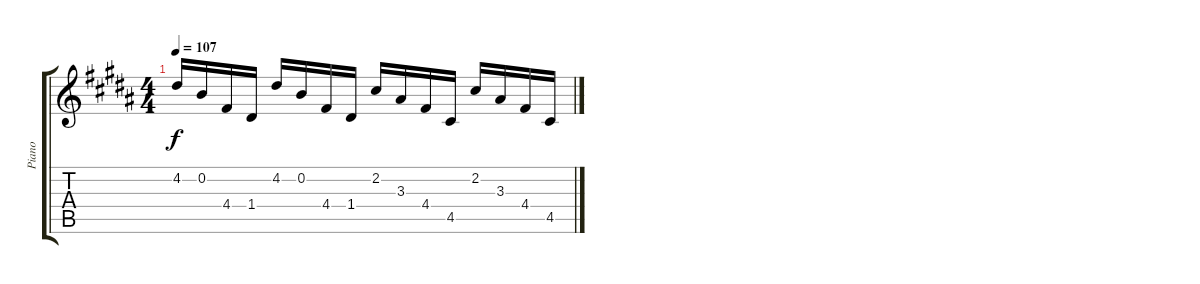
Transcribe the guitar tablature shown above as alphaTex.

\track ("Piano" "Piano") {instrument brightacousticpiano}
\staff {score tabs}
\tuning (E5 B4 G4 D4 A3 E3) {hide}
\ts (4 4)
\tempo 107
\clef g2
\ks b
4.2.16{dy f} 0.2.16 4.4.16 1.4.16 4.2.16 0.2.16 4.4.16 1.4.16 2.2.16 3.3.16 4.4.16 4.5.16 2.2.16 3.3.16 4.4.16 4.5.16
